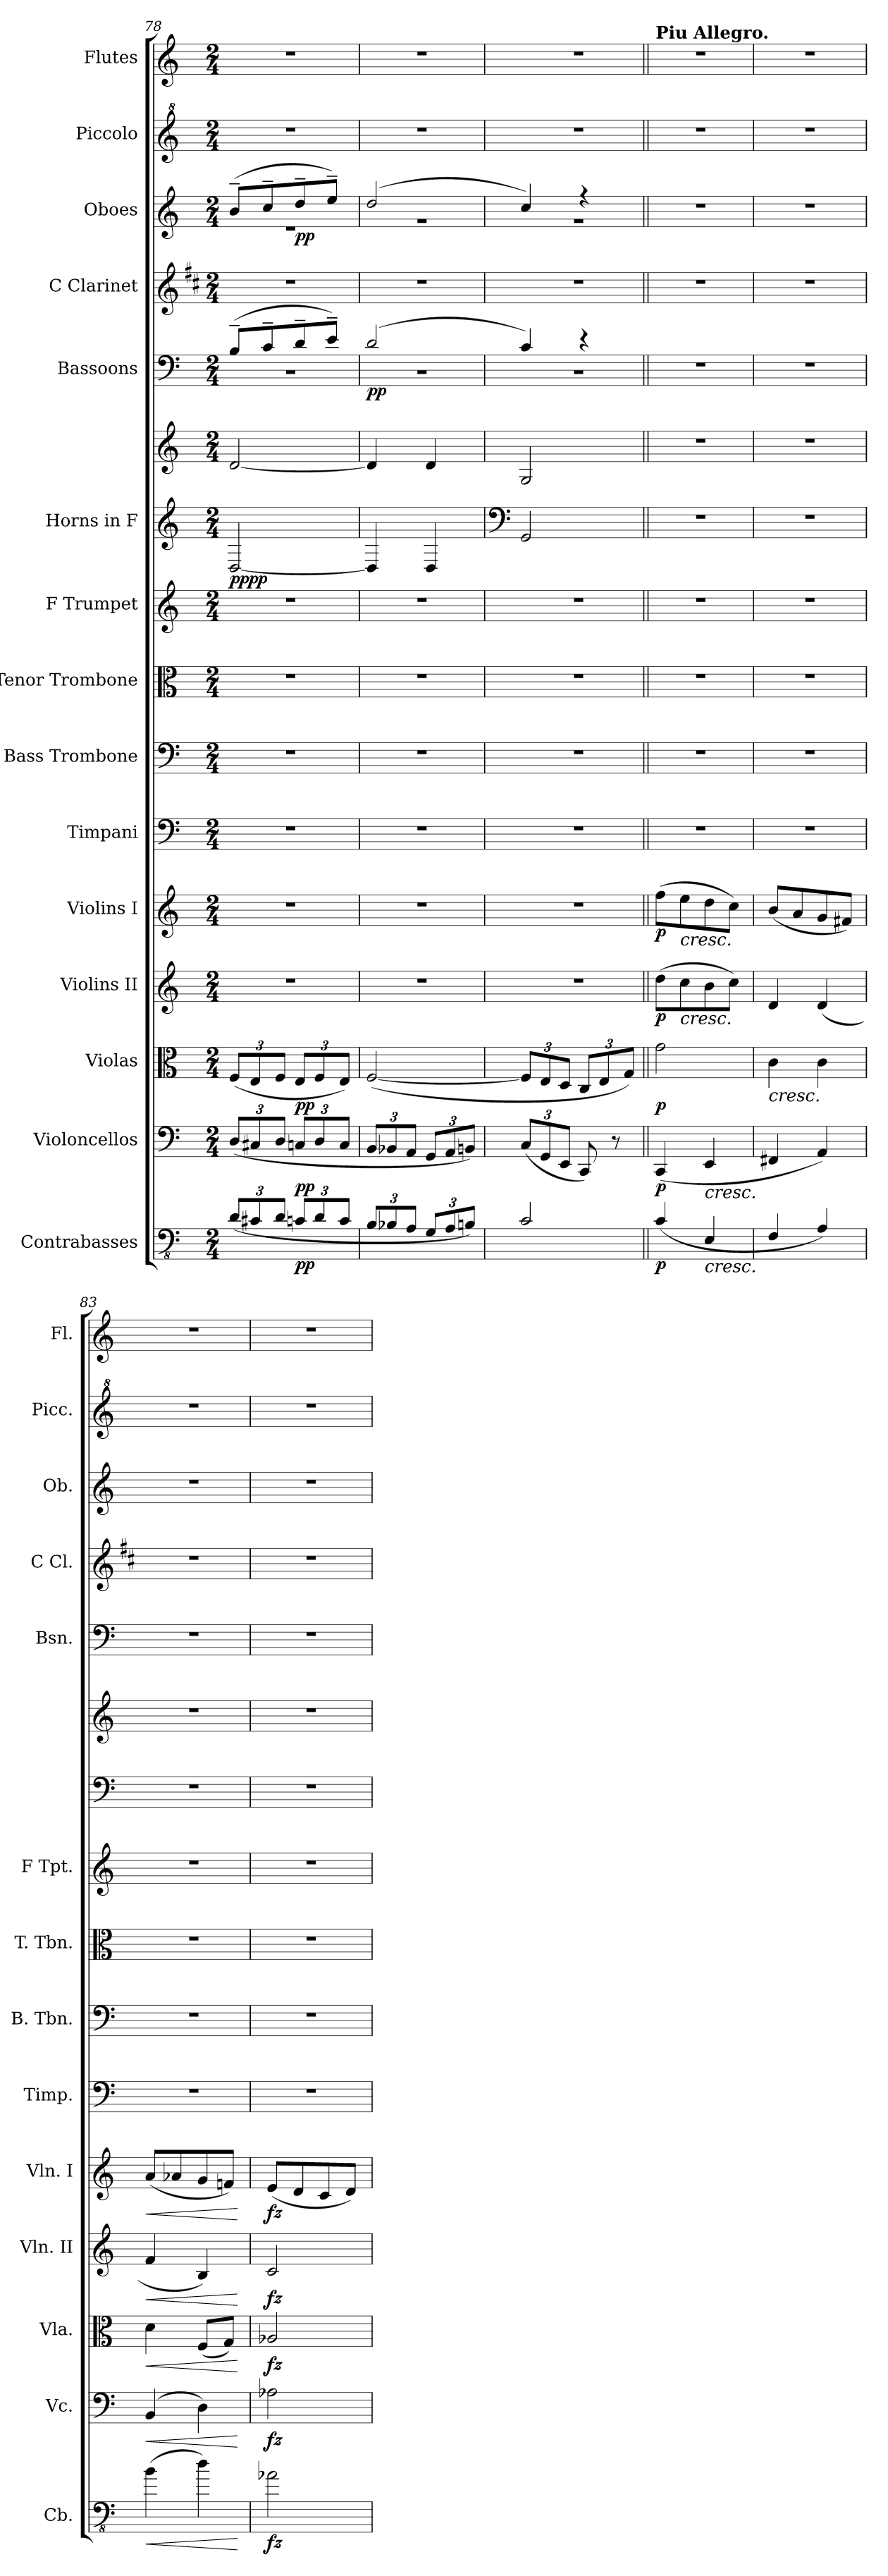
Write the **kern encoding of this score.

**kern	**dynam	**kern	**dynam	**kern	**dynam	**kern	**dynam	**kern	**dynam	**kern	**kern	**kern	**kern	**kern	**kern	**dynam	**kern	**dynam	**kern	**kern	**dynam	**kern	**kern
*part15	*part15	*part14	*part14	*part13	*part13	*part12	*part12	*part11	*part11	*part10	*part9	*part8	*part7	*part6	*part6	*part6	*part5	*part5	*part4	*part3	*part3	*part2	*part1
*staff16	*staff16	*staff15	*staff15	*staff14	*staff14	*staff13	*staff13	*staff12	*staff12	*staff11	*staff10	*staff9	*staff8	*staff7	*staff6	*staff6/7	*staff5	*staff5	*staff4	*staff3	*staff3	*staff2	*staff1
*I"Contrabasses	*	*I"Violoncellos	*	*I"Violas	*	*I"Violins II	*	*I"Violins I	*	*I"Timpani	*I"Bass Trombone	*I"Tenor Trombone	*I"F Trumpet	*I"Horns in F	*	*	*I"Bassoons	*	*I"C Clarinet	*I"Oboes	*	*I"Piccolo	*I"Flutes
*I'Cb.	*	*I'Vc.	*	*I'Vla.	*	*I'Vln. II	*	*I'Vln. I	*	*I'Timp.	*I'B. Tbn.	*I'T. Tbn.	*I'F Tpt.	*	*	*	*I'Bsn.	*	*I'C Cl.	*I'Ob.	*	*I'Picc.	*I'Fl.
*clefFv4	*	*clefF4	*	*clefC3	*	*clefG2	*	*clefG2	*	*clefF4	*clefF4	*clefC3	*clefG2	*clefG2	*clefG2	*	*clefF4	*	*clefG2	*clefG2	*	*clefG^2	*clefG2
*ITrd7c12	*	*	*	*	*	*	*	*	*	*	*	*	*ITrd-3c-5	*ITrd4c7	*ITrd4c7	*	*	*	*ITrd1c2	*	*	*ITrd-7c-12	*
*k[]	*	*k[]	*	*k[]	*	*k[]	*	*k[]	*	*k[]	*k[]	*k[]	*k[b-]	*k[b-]	*k[b-]	*	*k[]	*	*k[]	*k[]	*	*k[]	*k[]
*M2/4	*	*M2/4	*	*M2/4	*	*M2/4	*	*M2/4	*	*M2/4	*M2/4	*M2/4	*M2/4	*M2/4	*M2/4	*	*M2/4	*	*M2/4	*M2/4	*	*M2/4	*M2/4
*Xbrackettup	*	*Xbrackettup	*	*Xbrackettup	*	*	*	*	*	*	*	*	*	*	*	*	*	*	*	*	*	*	*
=78	=78	=78	=78	=78	=78	=78	=78	=78	=78	=78	=78	=78	=78	=78	=78	=78	=78	=78	=78	=78	=78	=78	=78
*	*	*	*	*	*	*	*	*	*	*	*	*	*	*	*	*	*^	*	*	*^	*	*	*
!	!	!	!	!	!	!	!	!	!	!	!	!	!	!	!	!LO:DY:b=2	!	!	!	!	!	!	!	!	!
!	!	!	!	!	!	!	!	!	!	!	!	!	!	!	!	!LO:DY:n=1:b	!	!	!	!	!	!	!	!	!
(>12DD/L	.	(>12D/L	.	(<12F/L	.	2r	.	2r	.	2r	2r	2r	2r	[2GG/	[2G/	pp pp	(>8B~/L	2r	.	2r	(>8b~/L	2r	.	2r	2r
12CC#X/	.	12C#X/	.	12E/	.	.	.	.	.	.	.	.	.	.	.	.	.	.	.	.	.	.	.	.	.
.	.	.	.	.	.	.	.	.	.	.	.	.	.	.	.	.	8c~/	.	.	.	8cc~/	.	.	.	.
12DD/J	.	12D/J	.	12F/J	.	.	.	.	.	.	.	.	.	.	.	.	.	.	.	.	.	.	.	.	.
!	!LO:DY:b	!	!LO:DY:b	!	!LO:DY:b	!	!	!	!	!	!	!	!	!	!	!	!	!	!	!	!	!	!LO:DY:b	!	!
12CCn/L	pp	12Cn/L	pp	12E/L	pp	.	.	.	.	.	.	.	.	.	.	.	8d~/	.	.	.	8dd~/	.	pp	.	.
12DD/	.	12D/	.	12F/	.	.	.	.	.	.	.	.	.	.	.	.	.	.	.	.	.	.	.	.	.
.	.	.	.	.	.	.	.	.	.	.	.	.	.	.	.	.	8e~/J)	.	.	.	8ee~/J)	.	.	.	.
12CC/J	.	12C/J	.	12E/J)	.	.	.	.	.	.	.	.	.	.	.	.	.	.	.	.	.	.	.	.	.
=79	=79	=79	=79	=79	=79	=79	=79	=79	=79	=79	=79	=79	=79	=79	=79	=79	=79	=79	=79	=79	=79	=79	=79	=79	=79
!	!	!	!	!	!	!	!	!	!	!	!	!	!	!	!	!	!	!	!LO:DY:b	!	!	!	!	!	!
12BBB/L	.	12BB/L	.	(>[2F/	.	2r	.	2r	.	2r	2r	2r	2r	4GG/]	4G/]	.	(>2d/	2r	pp	2r	(>2dd/	2r	.	2r	2r
12BBB-X/	.	12BB-X/	.	.	.	.	.	.	.	.	.	.	.	.	.	.	.	.	.	.	.	.	.	.	.
12AAA/J	.	12AA/J	.	.	.	.	.	.	.	.	.	.	.	.	.	.	.	.	.	.	.	.	.	.	.
12GGG/L	.	12GG/L	.	.	.	.	.	.	.	.	.	.	.	4GG/	4G/	.	.	.	.	.	.	.	.	.	.
12AAA/	.	12AA/	.	.	.	.	.	.	.	.	.	.	.	.	.	.	.	.	.	.	.	.	.	.	.
12BBBn/J)	.	12BBn/J)	.	.	.	.	.	.	.	.	.	.	.	.	.	.	.	.	.	.	.	.	.	.	.
=80	=80	=80	=80	=80	=80	=80	=80	=80	=80	=80	=80	=80	=80	=80	=80	=80	=80	=80	=80	=80	=80	=80	=80	=80	=80
*	*	*	*	*	*	*	*	*	*	*	*	*	*	*clefF4	*	*	*	*	*	*	*	*	*	*	*
2CC/	.	(<12C/L	.	12F/L]	.	2r	.	2r	.	2r	2r	2r	2r	2CC/	2C/	.	4c/)	2r	.	2r	4cc/)	2r	.	2r	2r
.	.	12GG/	.	12E/	.	.	.	.	.	.	.	.	.	.	.	.	.	.	.	.	.	.	.	.	.
.	.	12EE/J	.	12D/J	.	.	.	.	.	.	.	.	.	.	.	.	.	.	.	.	.	.	.	.	.
.	.	8CC/)	.	12C/L	.	.	.	.	.	.	.	.	.	.	.	.	4r	.	.	.	4r	.	.	.	.
.	.	.	.	12E/	.	.	.	.	.	.	.	.	.	.	.	.	.	.	.	.	.	.	.	.	.
.	.	8r	.	.	.	.	.	.	.	.	.	.	.	.	.	.	.	.	.	.	.	.	.	.	.
.	.	.	.	12G/J)	.	.	.	.	.	.	.	.	.	.	.	.	.	.	.	.	.	.	.	.	.
*	*	*	*	*	*	*	*	*	*	*	*	*	*	*	*	*	*v	*v	*	*	*v	*v	*	*	*
=81||	=81||	=81||	=81||	=81||	=81||	=81||	=81||	=81||	=81||	=81||	=81||	=81||	=81||	=81||	=81||	=81||	=81||	=81||	=81||	=81||	=81||	=81||	=81||
!!LO:REH:place=s1:a:B:enc=none:fs=14:t=Var 4.
*	*	*	*	*	*	*	*	*	*	*	*	*	*	*	*	*	*	*	*	*	*	*	*MM126
!	!	!	!	!	!	!	!	!	!	!	!	!	!	!	!	!	!	!	!	!	!	!	!LO:TX:a:B:t=Piu Allegro.
!	!LO:DY:b	!	!LO:DY:b	!	!LO:DY:b	!	!LO:DY:b	!	!LO:DY:b	!	!	!	!	!	!	!	!	!	!	!	!	!	!
(>4CC/	p	(>4CC/	p	2g\	p	(>8dd\L	p	(>8ff\L	p	2r	2r	2r	2r	2r	2r	.	2r	.	2r	2r	.	2r	2r
!	!	!	!	!	!	!	!LO:HP:b	!	!LO:HP:b	!	!	!	!	!	!	!	!	!	!	!	!	!	!
.	.	.	.	.	.	8cc\	<	8ee\	<	.	.	.	.	.	.	.	.	.	.	.	.	.	.
!	!LO:HP:b	!	!LO:HP:b	!	!	!	!	!	!	!	!	!	!	!	!	!	!	!	!	!	!	!	!
4EEE/	<	4EE/	<	.	.	8b\	.	8dd\	.	.	.	.	.	.	.	.	.	.	.	.	.	.	.
.	.	.	.	.	.	8cc\J)	.	8cc\J)	.	.	.	.	.	.	.	.	.	.	.	.	.	.	.
!!LO:PB:g=z
=82	=82	=82	=82	=82	=82	=82	=82	=82	=82	=82	=82	=82	=82	=82	=82	=82	=82	=82	=82	=82	=82	=82	=82
!	!	!	!	!	!LO:HP:b	!	!	!	!	!	!	!	!	!	!	!	!	!	!	!	!	!	!
4FFF/	.	4FF#X/	.	4c\	<	4d/	.	(<8b/L	.	2r	2r	2r	2r	2r	2r	.	2r	.	2r	2r	.	2r	2r
.	.	.	.	.	.	.	.	8a/	.	.	.	.	.	.	.	.	.	.	.	.	.	.	.
4AAA/)	.	4AA/)	.	4c\	.	(<4d/	.	8g/	.	.	.	.	.	.	.	.	.	.	.	.	.	.	.
.	.	.	.	.	.	.	.	8f#X/J)	.	.	.	.	.	.	.	.	.	.	.	.	.	.	.
=83	=83	=83	=83	=83	=83	=83	=83	=83	=83	=83	=83	=83	=83	=83	=83	=83	=83	=83	=83	=83	=83	=83	=83
!	!LO:HP:b	!	!LO:HP:b	!	!LO:HP:b	!	!LO:HP:b	!	!LO:HP:b	!	!	!	!	!	!	!	!	!	!	!	!	!	!
(>4BB\	<	(>4BB/	<	4d\	<	4f/	<	(<8a/L	<	2r	2r	2r	2r	2r	2r	.	2r	.	2r	2r	.	2r	2r
.	.	.	.	.	.	.	.	8a-X/	.	.	.	.	.	.	.	.	.	.	.	.	.	.	.
4D\)	.	4D\)	.	(<8F/L	.	4B/)	.	8g/	.	.	.	.	.	.	.	.	.	.	.	.	.	.	.
.	.	.	.	8G/J)	.	.	.	8fn/J)	.	.	.	.	.	.	.	.	.	.	.	.	.	.	.
.	[	.	[	.	[	.	[	.	[	.	.	.	.	.	.	.	.	.	.	.	.	.	.
=84	=84	=84	=84	=84	=84	=84	=84	=84	=84	=84	=84	=84	=84	=84	=84	=84	=84	=84	=84	=84	=84	=84	=84
!	!LO:DY:b	!	!LO:DY:b	!	!LO:DY:b	!	!LO:DY:b	!	!LO:DY:b	!	!	!	!	!	!	!	!	!	!	!	!	!	!
2AA-X\	fz	2A-X\	fz	2A-X/	fz	2c/	fz	(<8e/L	fz	2r	2r	2r	2r	2r	2r	.	2r	.	2r	2r	.	2r	2r
.	.	.	.	.	.	.	.	8d/	.	.	.	.	.	.	.	.	.	.	.	.	.	.	.
.	.	.	.	.	.	.	.	8c/	.	.	.	.	.	.	.	.	.	.	.	.	.	.	.
.	.	.	.	.	.	.	.	8d/J)	.	.	.	.	.	.	.	.	.	.	.	.	.	.	.
.	[	.	[	.	[	.	[	.	[	.	.	.	.	.	.	.	.	.	.	.	.	.	.
=	=	=	=	=	=	=	=	=	=	=	=	=	=	=	=	=	=	=	=	=	=	=	=
*-	*-	*-	*-	*-	*-	*-	*-	*-	*-	*-	*-	*-	*-	*-	*-	*-	*-	*-	*-	*-	*-	*-	*-
